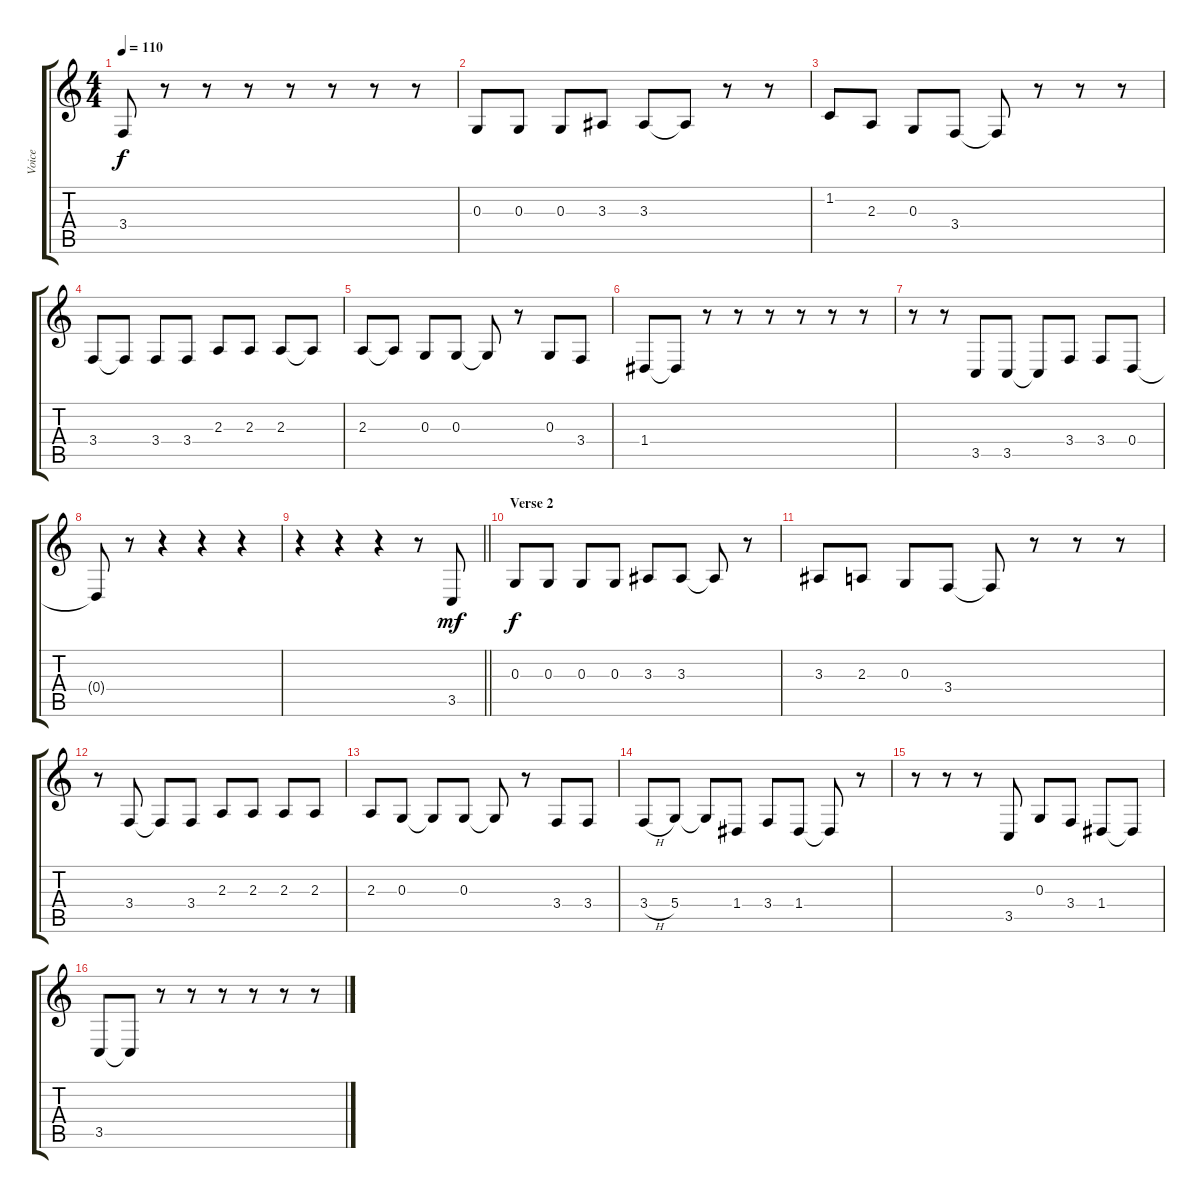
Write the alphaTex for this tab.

\track ("Voice" "Voice") {instrument accordion}
\staff {score tabs}
\tuning (E4 B3 G3 D3 A2 E2) {hide}
\ts (4 4)
\tempo 110
\clef g2
\ks c
3.4{t}.8{dy f} r.8 r.8 r.8 r.8 r.8 r.8 r.8 |
0.3.8 0.3.8 0.3.8 3.3.8 3.3.8 3.3{t}.8 r.8 r.8 |
1.2.8 2.3.8 0.3.8 3.4.8 3.4{t}.8 r.8 r.8 r.8 |
3.4.8 3.4{t}.8 3.4.8 3.4.8 2.3.8 2.3.8 2.3.8 2.3{t}.8 |
2.3.8 2.3{t}.8 0.3.8 0.3.8 0.3{t}.8 r.8 0.3.8 3.4.8 |
1.4.8 1.4{t}.8 r.8 r.8 r.8 r.8 r.8 r.8 |
r.8 r.8 3.5.8 3.5.8 3.5{t}.8 3.4.8 3.4.8 0.4.8 |
0.4{t}.8 r.8 r.4 r.4 r.4 |
\barLineRight lightlight
r.4 r.4 r.4 r.8 3.5.8{dy mf} |
\section ("" "Verse 2")
0.3.8{dy f} 0.3.8 0.3.8 0.3.8 3.3.8 3.3.8 3.3{t}.8 r.8 |
3.3.8 2.3.8 0.3.8 3.4.8 3.4{t}.8 r.8 r.8 r.8 |
r.8 3.4.8 3.4{t}.8 3.4.8 2.3.8 2.3.8 2.3.8 2.3.8 |
2.3.8 0.3.8 0.3{t}.8 0.3.8 0.3{t}.8 r.8 3.4.8 3.4.8 |
3.4{h}.8 5.4.8 5.4{t}.8 1.4.8 3.4.8 1.4.8 1.4{t}.8 r.8 |
r.8 r.8 r.8 3.5.8 0.3.8 3.4.8 1.4.8 1.4{t}.8 |
3.5.8 3.5{t}.8 r.8 r.8 r.8 r.8 r.8 r.8
